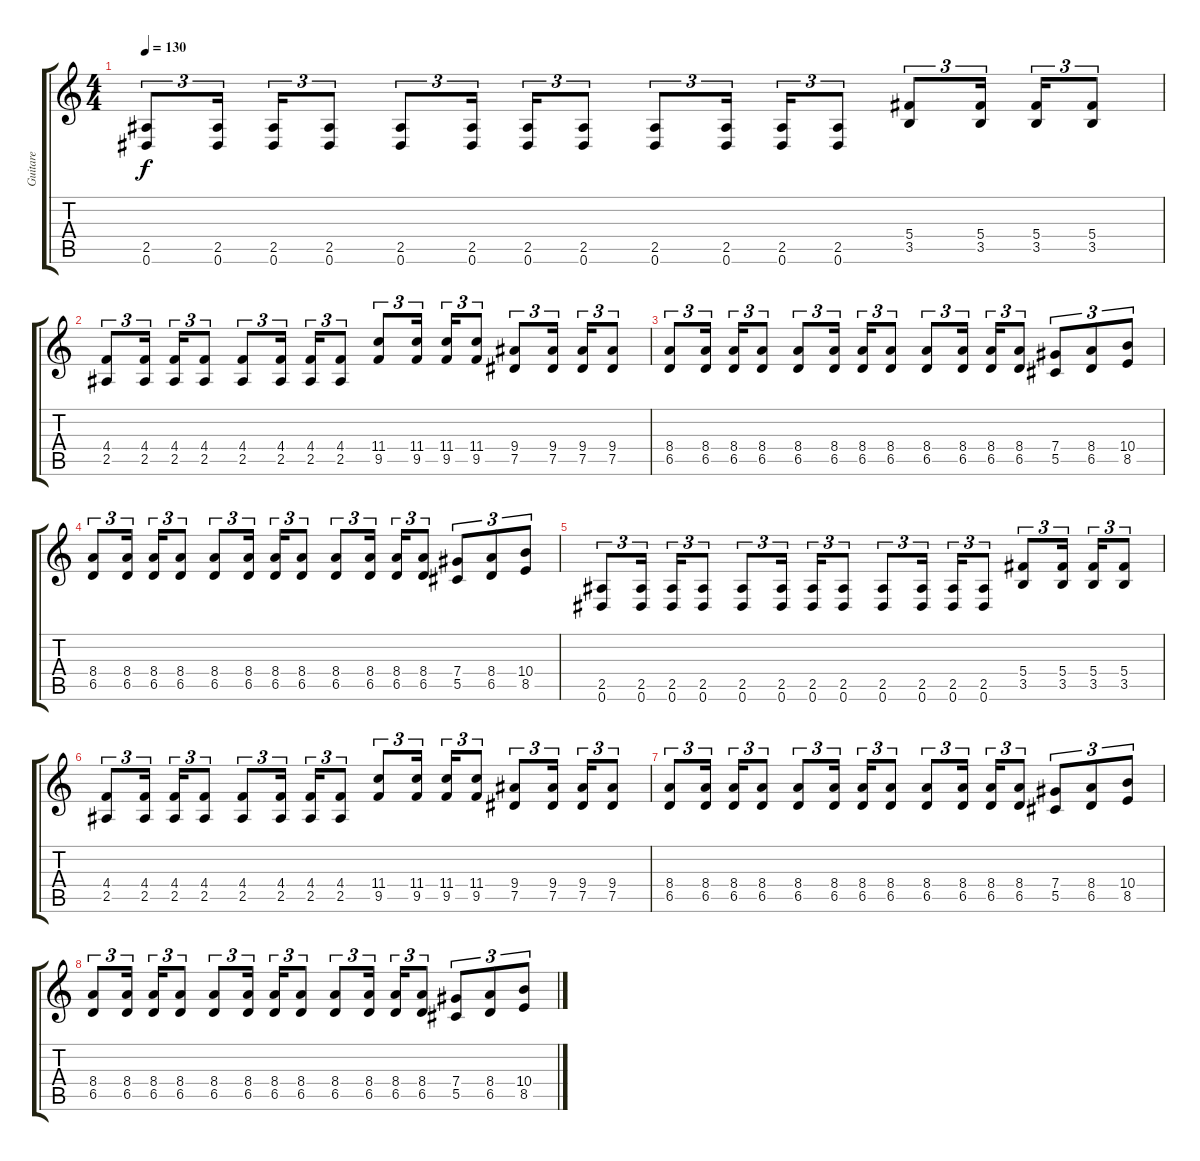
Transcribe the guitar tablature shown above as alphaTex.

\track ("Guitare " "Guitare ") {instrument acousticguitarsteel}
\staff {score tabs}
\tuning (Eb4 Bb3 Gb3 Db3 Ab2 Eb2) {hide}
\ts (4 4)
\tempo 130
\clef g2
\ks c
(2.5 0.6).8{tu (3 2) dy f volume 8} (2.5 0.6).16{tu (3 2)} (2.5 0.6).16{tu (3 2)} (2.5 0.6).8{tu (3 2)} (2.5 0.6).8{tu (3 2)} (2.5 0.6).16{tu (3 2)} (2.5 0.6).16{tu (3 2)} (2.5 0.6).8{tu (3 2)} (2.5 0.6).8{tu (3 2)} (2.5 0.6).16{tu (3 2)} (2.5 0.6).16{tu (3 2)} (2.5 0.6).8{tu (3 2)} (5.4 3.5).8{tu (3 2)} (5.4 3.5).16{tu (3 2)} (5.4 3.5).16{tu (3 2)} (5.4 3.5).8{tu (3 2)} |
(4.4 2.5).8{tu (3 2) volume 6} (4.4 2.5).16{tu (3 2)} (4.4 2.5).16{tu (3 2)} (4.4 2.5).8{tu (3 2)} (4.4 2.5).8{tu (3 2)} (4.4 2.5).16{tu (3 2)} (4.4 2.5).16{tu (3 2)} (4.4 2.5).8{tu (3 2)} (11.4 9.5).8{tu (3 2)} (11.4 9.5).16{tu (3 2)} (11.4 9.5).16{tu (3 2)} (11.4 9.5).8{tu (3 2)} (9.4 7.5).8{tu (3 2)} (9.4 7.5).16{tu (3 2)} (9.4 7.5).16{tu (3 2)} (9.4 7.5).8{tu (3 2)} |
(8.4 6.5).8{tu (3 2) volume 4} (8.4 6.5).16{tu (3 2)} (8.4 6.5).16{tu (3 2)} (8.4 6.5).8{tu (3 2)} (8.4 6.5).8{tu (3 2)} (8.4 6.5).16{tu (3 2)} (8.4 6.5).16{tu (3 2)} (8.4 6.5).8{tu (3 2)} (8.4 6.5).8{tu (3 2)} (8.4 6.5).16{tu (3 2)} (8.4 6.5).16{tu (3 2)} (8.4 6.5).8{tu (3 2)} (7.4 5.5).8{tu (3 2)} (8.4 6.5).8{tu (3 2)} (10.4 8.5).8{tu (3 2)} |
(8.4 6.5).8{tu (3 2) volume 2} (8.4 6.5).16{tu (3 2)} (8.4 6.5).16{tu (3 2)} (8.4 6.5).8{tu (3 2)} (8.4 6.5).8{tu (3 2)} (8.4 6.5).16{tu (3 2)} (8.4 6.5).16{tu (3 2)} (8.4 6.5).8{tu (3 2)} (8.4 6.5).8{tu (3 2)} (8.4 6.5).16{tu (3 2)} (8.4 6.5).16{tu (3 2)} (8.4 6.5).8{tu (3 2)} (7.4 5.5).8{tu (3 2)} (8.4 6.5).8{tu (3 2)} (10.4 8.5).8{tu (3 2)} |
(2.5 0.6).8{tu (3 2) volume 0} (2.5 0.6).16{tu (3 2)} (2.5 0.6).16{tu (3 2)} (2.5 0.6).8{tu (3 2)} (2.5 0.6).8{tu (3 2)} (2.5 0.6).16{tu (3 2)} (2.5 0.6).16{tu (3 2)} (2.5 0.6).8{tu (3 2)} (2.5 0.6).8{tu (3 2)} (2.5 0.6).16{tu (3 2)} (2.5 0.6).16{tu (3 2)} (2.5 0.6).8{tu (3 2)} (5.4 3.5).8{tu (3 2)} (5.4 3.5).16{tu (3 2)} (5.4 3.5).16{tu (3 2)} (5.4 3.5).8{tu (3 2)} |
(4.4 2.5).8{tu (3 2)} (4.4 2.5).16{tu (3 2)} (4.4 2.5).16{tu (3 2)} (4.4 2.5).8{tu (3 2)} (4.4 2.5).8{tu (3 2)} (4.4 2.5).16{tu (3 2)} (4.4 2.5).16{tu (3 2)} (4.4 2.5).8{tu (3 2)} (11.4 9.5).8{tu (3 2)} (11.4 9.5).16{tu (3 2)} (11.4 9.5).16{tu (3 2)} (11.4 9.5).8{tu (3 2)} (9.4 7.5).8{tu (3 2)} (9.4 7.5).16{tu (3 2)} (9.4 7.5).16{tu (3 2)} (9.4 7.5).8{tu (3 2)} |
(8.4 6.5).8{tu (3 2)} (8.4 6.5).16{tu (3 2)} (8.4 6.5).16{tu (3 2)} (8.4 6.5).8{tu (3 2)} (8.4 6.5).8{tu (3 2)} (8.4 6.5).16{tu (3 2)} (8.4 6.5).16{tu (3 2)} (8.4 6.5).8{tu (3 2)} (8.4 6.5).8{tu (3 2)} (8.4 6.5).16{tu (3 2)} (8.4 6.5).16{tu (3 2)} (8.4 6.5).8{tu (3 2)} (7.4 5.5).8{tu (3 2)} (8.4 6.5).8{tu (3 2)} (10.4 8.5).8{tu (3 2)} |
(8.4 6.5).8{tu (3 2)} (8.4 6.5).16{tu (3 2)} (8.4 6.5).16{tu (3 2)} (8.4 6.5).8{tu (3 2)} (8.4 6.5).8{tu (3 2)} (8.4 6.5).16{tu (3 2)} (8.4 6.5).16{tu (3 2)} (8.4 6.5).8{tu (3 2)} (8.4 6.5).8{tu (3 2)} (8.4 6.5).16{tu (3 2)} (8.4 6.5).16{tu (3 2)} (8.4 6.5).8{tu (3 2)} (7.4 5.5).8{tu (3 2)} (8.4 6.5).8{tu (3 2)} (10.4 8.5).8{tu (3 2)}
